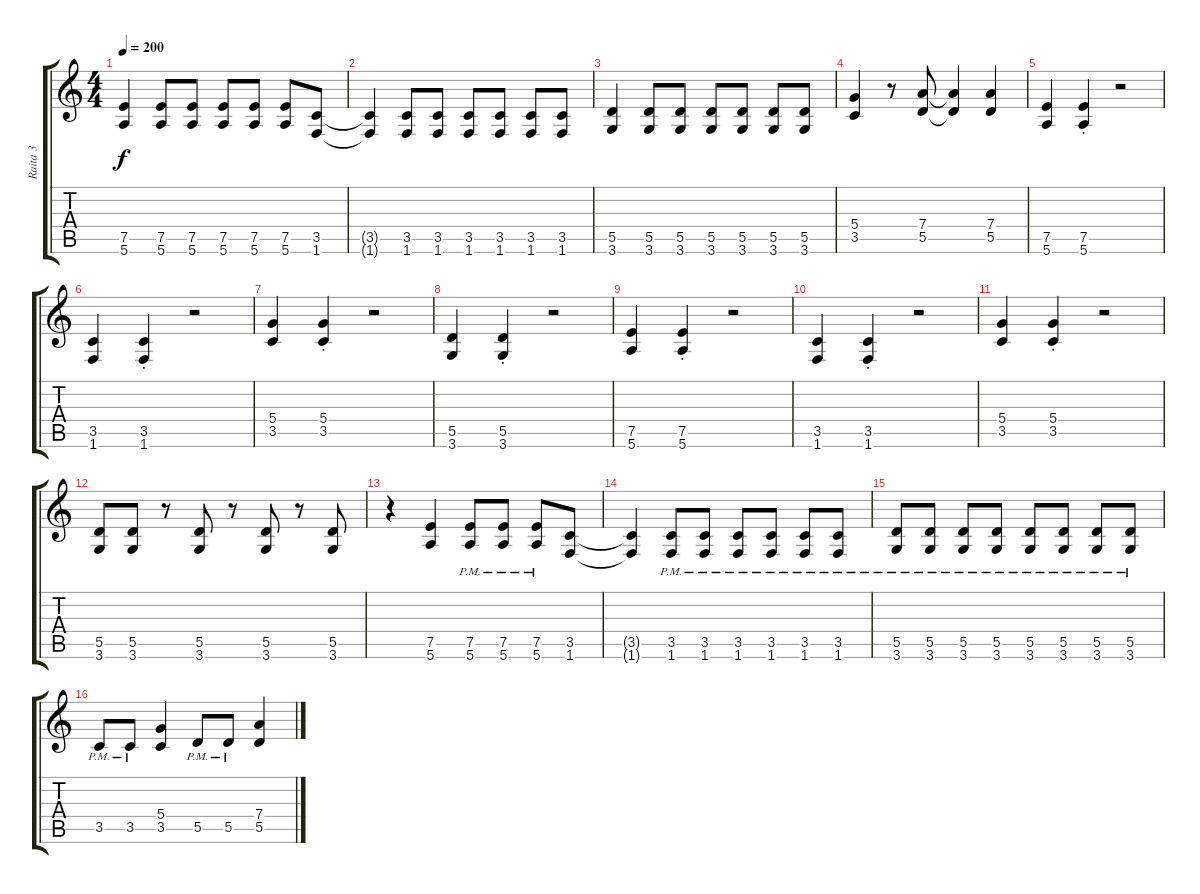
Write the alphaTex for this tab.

\track ("Raita 3" "Raita 3") {instrument distortionguitar}
\staff {score tabs}
\tuning (E4 B3 G3 D3 A2 E2) {hide}
\ts (4 4)
\tempo 200
\clef g2
\ks c
(7.5 5.6).4{dy f} (7.5 5.6).8 (7.5 5.6).8 (7.5 5.6).8 (7.5 5.6).8 (7.5 5.6).8 (3.5 1.6).8 |
(3.5{t} 1.6{t}).4 (3.5 1.6).8 (3.5 1.6).8 (3.5 1.6).8 (3.5 1.6).8 (3.5 1.6).8 (3.5 1.6).8 |
(5.5 3.6).4 (5.5 3.6).8 (5.5 3.6).8 (5.5 3.6).8 (5.5 3.6).8 (5.5 3.6).8 (5.5 3.6).8 |
(5.4 3.5).4 r.8 (7.4 5.5).8 (7.4{t} 5.5{t}).4 (7.4 5.5).4 |
(7.5 5.6).4 (7.5{st} 5.6{st}).4 r.2 |
(3.5 1.6).4 (3.5{st} 1.6{st}).4 r.2 |
(5.4 3.5).4 (5.4{st} 3.5{st}).4 r.2 |
(5.5 3.6).4 (5.5{st} 3.6{st}).4 r.2 |
(7.5 5.6).4 (7.5{st} 5.6{st}).4 r.2 |
(3.5 1.6).4 (3.5{st} 1.6{st}).4 r.2 |
(5.4 3.5).4 (5.4{st} 3.5{st}).4 r.2 |
(5.5 3.6).8 (5.5 3.6).8 r.8 (5.5 3.6).8 r.8 (5.5 3.6).8 r.8 (5.5 3.6).8 |
r.4 (7.5 5.6).4 (7.5{pm} 5.6{pm}).8 (7.5{pm} 5.6{pm}).8 (7.5{pm} 5.6{pm}).8 (3.5 1.6).8 |
(3.5{t} 1.6{t}).4 (3.5{pm} 1.6{pm}).8 (3.5{pm} 1.6{pm}).8 (3.5{pm} 1.6{pm}).8 (3.5{pm} 1.6{pm}).8 (3.5{pm} 1.6{pm}).8 (3.5{pm} 1.6{pm}).8 |
(5.5{pm} 3.6{pm}).8 (5.5{pm} 3.6{pm}).8 (5.5{pm} 3.6{pm}).8 (5.5{pm} 3.6{pm}).8 (5.5{pm} 3.6{pm}).8 (5.5{pm} 3.6{pm}).8 (5.5{pm} 3.6{pm}).8 (5.5{pm} 3.6{pm}).8 |
3.5{pm}.8 3.5{pm}.8 (5.4 3.5).4 5.5{pm}.8 5.5{pm}.8 (7.4 5.5).4
